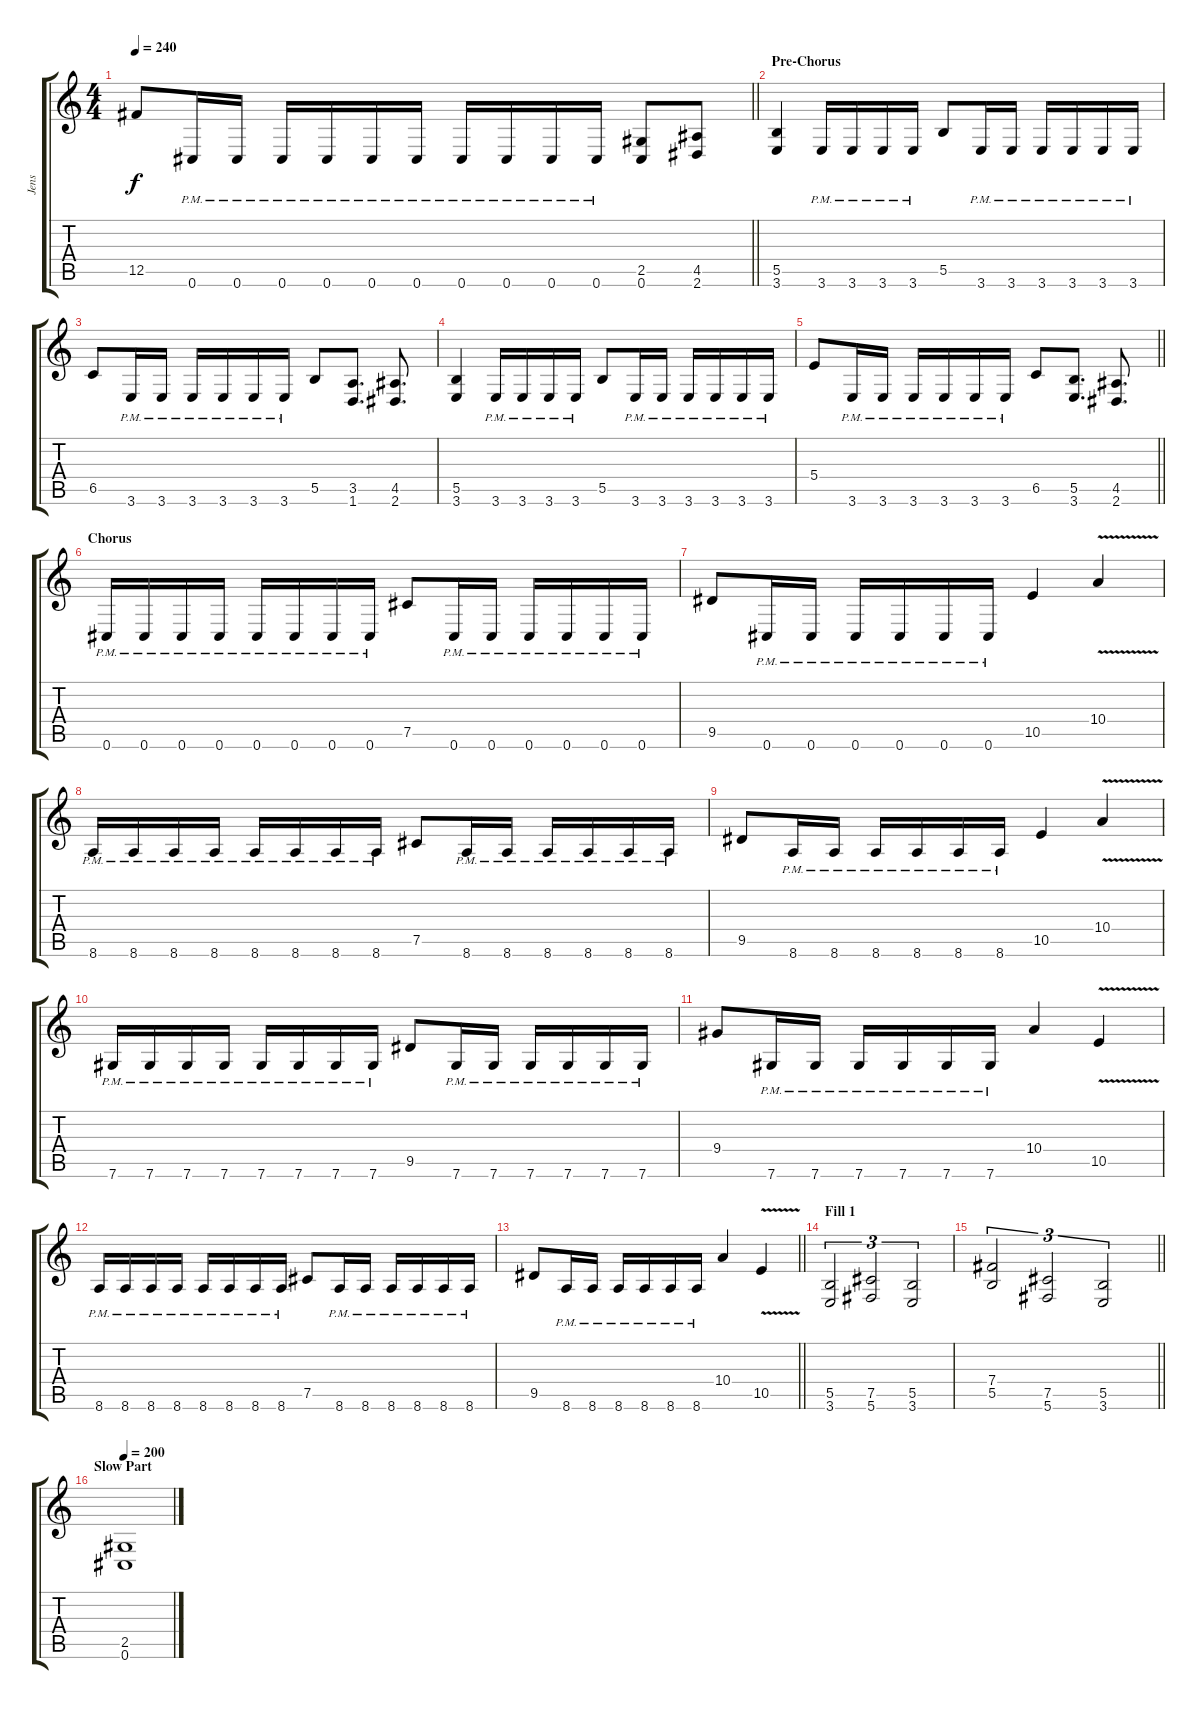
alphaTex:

\track ("Jens" "Jens") {instrument distortionguitar}
\staff {score tabs}
\tuning (Db4 Ab3 E3 B2 Gb2 Db2) {hide}
\ts (4 4)
\tempo 240
\clef g2
\barLineRight lightlight
\ks c
12.5.8{dy f} 0.6{pm}.16 0.6{pm}.16 0.6{pm}.16 0.6{pm}.16 0.6{pm}.16 0.6{pm}.16 0.6{pm}.16 0.6{pm}.16 0.6{pm}.16 0.6{pm}.16 (2.5 0.6).8 (4.5 2.6).8 |
\section ("" "Pre-Chorus")
(5.5 3.6).4 3.6{pm}.16 3.6{pm}.16 3.6{pm}.16 3.6{pm}.16 5.5.8 3.6{pm}.16 3.6{pm}.16 3.6{pm}.16 3.6{pm}.16 3.6{pm}.16 3.6{pm}.16 |
6.5.8 3.6{pm}.16 3.6{pm}.16 3.6{pm}.16 3.6{pm}.16 3.6{pm}.16 3.6{pm}.16 5.5.8 (3.5 1.6).8{d} (4.5 2.6).8{d} |
(5.5 3.6).4 3.6{pm}.16 3.6{pm}.16 3.6{pm}.16 3.6{pm}.16 5.5.8 3.6{pm}.16 3.6{pm}.16 3.6{pm}.16 3.6{pm}.16 3.6{pm}.16 3.6{pm}.16 |
\barLineRight lightlight
5.4.8 3.6{pm}.16 3.6{pm}.16 3.6{pm}.16 3.6{pm}.16 3.6{pm}.16 3.6{pm}.16 6.5.8 (5.5 3.6).8{d} (4.5 2.6).8{d} |
\section ("" "Chorus")
0.6{pm}.16 0.6{pm}.16 0.6{pm}.16 0.6{pm}.16 0.6{pm}.16 0.6{pm}.16 0.6{pm}.16 0.6{pm}.16 7.5.8 0.6{pm}.16 0.6{pm}.16 0.6{pm}.16 0.6{pm}.16 0.6{pm}.16 0.6{pm}.16 |
9.5.8 0.6{pm}.16 0.6{pm}.16 0.6{pm}.16 0.6{pm}.16 0.6{pm}.16 0.6{pm}.16 10.5.4 10.4{v}.4 |
8.6{pm}.16 8.6{pm}.16 8.6{pm}.16 8.6{pm}.16 8.6{pm}.16 8.6{pm}.16 8.6{pm}.16 8.6{pm}.16 7.5.8 8.6{pm}.16 8.6{pm}.16 8.6{pm}.16 8.6{pm}.16 8.6{pm}.16 8.6{pm}.16 |
9.5.8 8.6{pm}.16 8.6{pm}.16 8.6{pm}.16 8.6{pm}.16 8.6{pm}.16 8.6{pm}.16 10.5.4 10.4{v}.4 |
7.6{pm}.16 7.6{pm}.16 7.6{pm}.16 7.6{pm}.16 7.6{pm}.16 7.6{pm}.16 7.6{pm}.16 7.6{pm}.16 9.5.8 7.6{pm}.16 7.6{pm}.16 7.6{pm}.16 7.6{pm}.16 7.6{pm}.16 7.6{pm}.16 |
9.4.8 7.6{pm}.16 7.6{pm}.16 7.6{pm}.16 7.6{pm}.16 7.6{pm}.16 7.6{pm}.16 10.4.4 10.5{v}.4 |
8.6{pm}.16 8.6{pm}.16 8.6{pm}.16 8.6{pm}.16 8.6{pm}.16 8.6{pm}.16 8.6{pm}.16 8.6{pm}.16 7.5.8 8.6{pm}.16 8.6{pm}.16 8.6{pm}.16 8.6{pm}.16 8.6{pm}.16 8.6{pm}.16 |
\barLineRight lightlight
9.5.8 8.6{pm}.16 8.6{pm}.16 8.6{pm}.16 8.6{pm}.16 8.6{pm}.16 8.6{pm}.16 10.4.4 10.5{v}.4 |
\section ("" "Fill 1")
(5.5 3.6).2{tu (3 2)} (7.5 5.6).2{tu (3 2)} (5.5 3.6).2{tu (3 2)} |
\barLineRight lightlight
(7.4 5.5).2{tu (3 2)} (7.5 5.6).2{tu (3 2)} (5.5 3.6).2{tu (3 2)} |
\section ("" "Slow Part")
\tempo 200
(2.5 0.6).1
